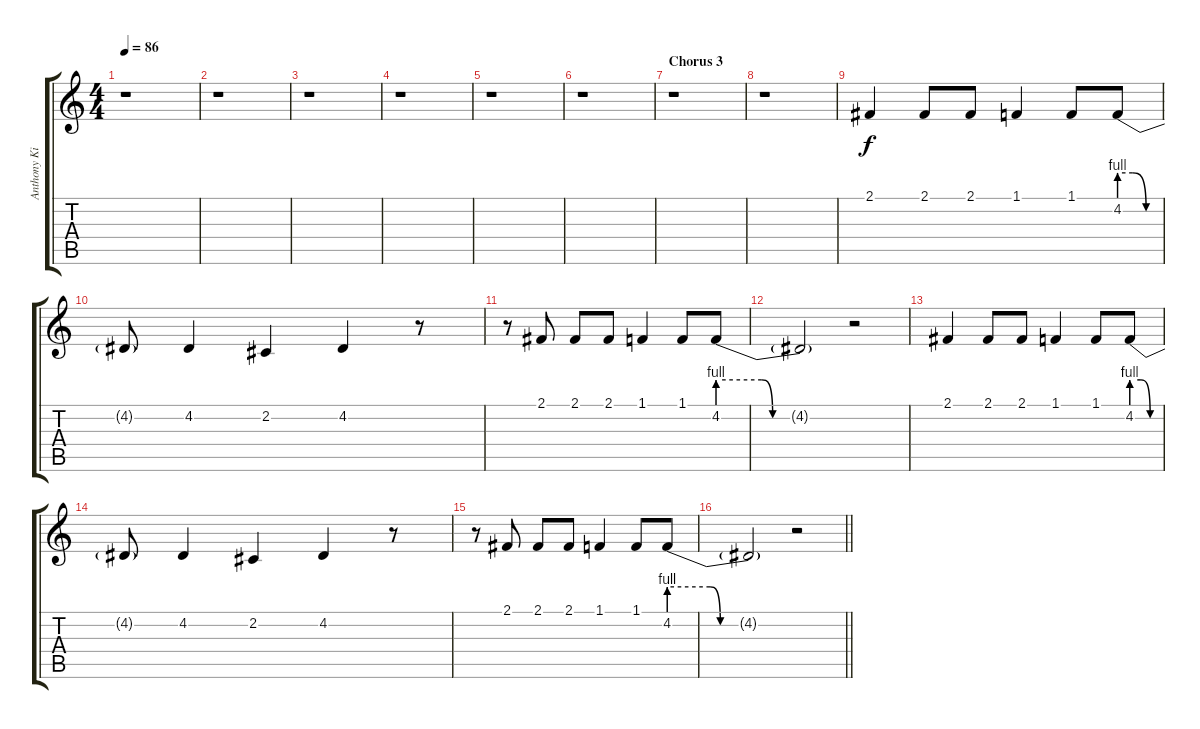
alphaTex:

\track ("Anthony Kiedis (Voice)" "Anthony Ki") {instrument tenorsax}
\staff {score tabs}
\tuning (E4 B3 G3 D3 A2 E2) {hide}
\ts (4 4)
\tempo 86
\clef g2
\ks c
r.1{dy f} |
r.1 |
r.1 |
r.1 |
r.1 |
r.1 |
\section ("" "Chorus 3")
r.1 |
r.1 |
2.1.4 2.1.8 2.1.8 1.1.4 1.1.8 4.2{be (custom 0 4 20 4 40 0 60 0)}.8 |
4.2{t}.8 4.2.4 2.2.4 4.2.4 r.8 |
r.8 2.1.8 2.1.8 2.1.8 1.1.4 1.1.8 4.2{be (custom 0 4 20 4 25 0 40 0 60 0)}.8 |
4.2{t}.2 r.2 |
2.1.4 2.1.8 2.1.8 1.1.4 1.1.8 4.2{be (custom 0 4 20 4 40 0 60 0)}.8 |
4.2{t}.8 4.2.4 2.2.4 4.2.4 r.8 |
r.8 2.1.8 2.1.8 2.1.8 1.1.4 1.1.8 4.2{be (custom 0 4 20 4 25 0 40 0 60 0)}.8 |
\barLineRight lightlight
4.2{t}.2 r.2
